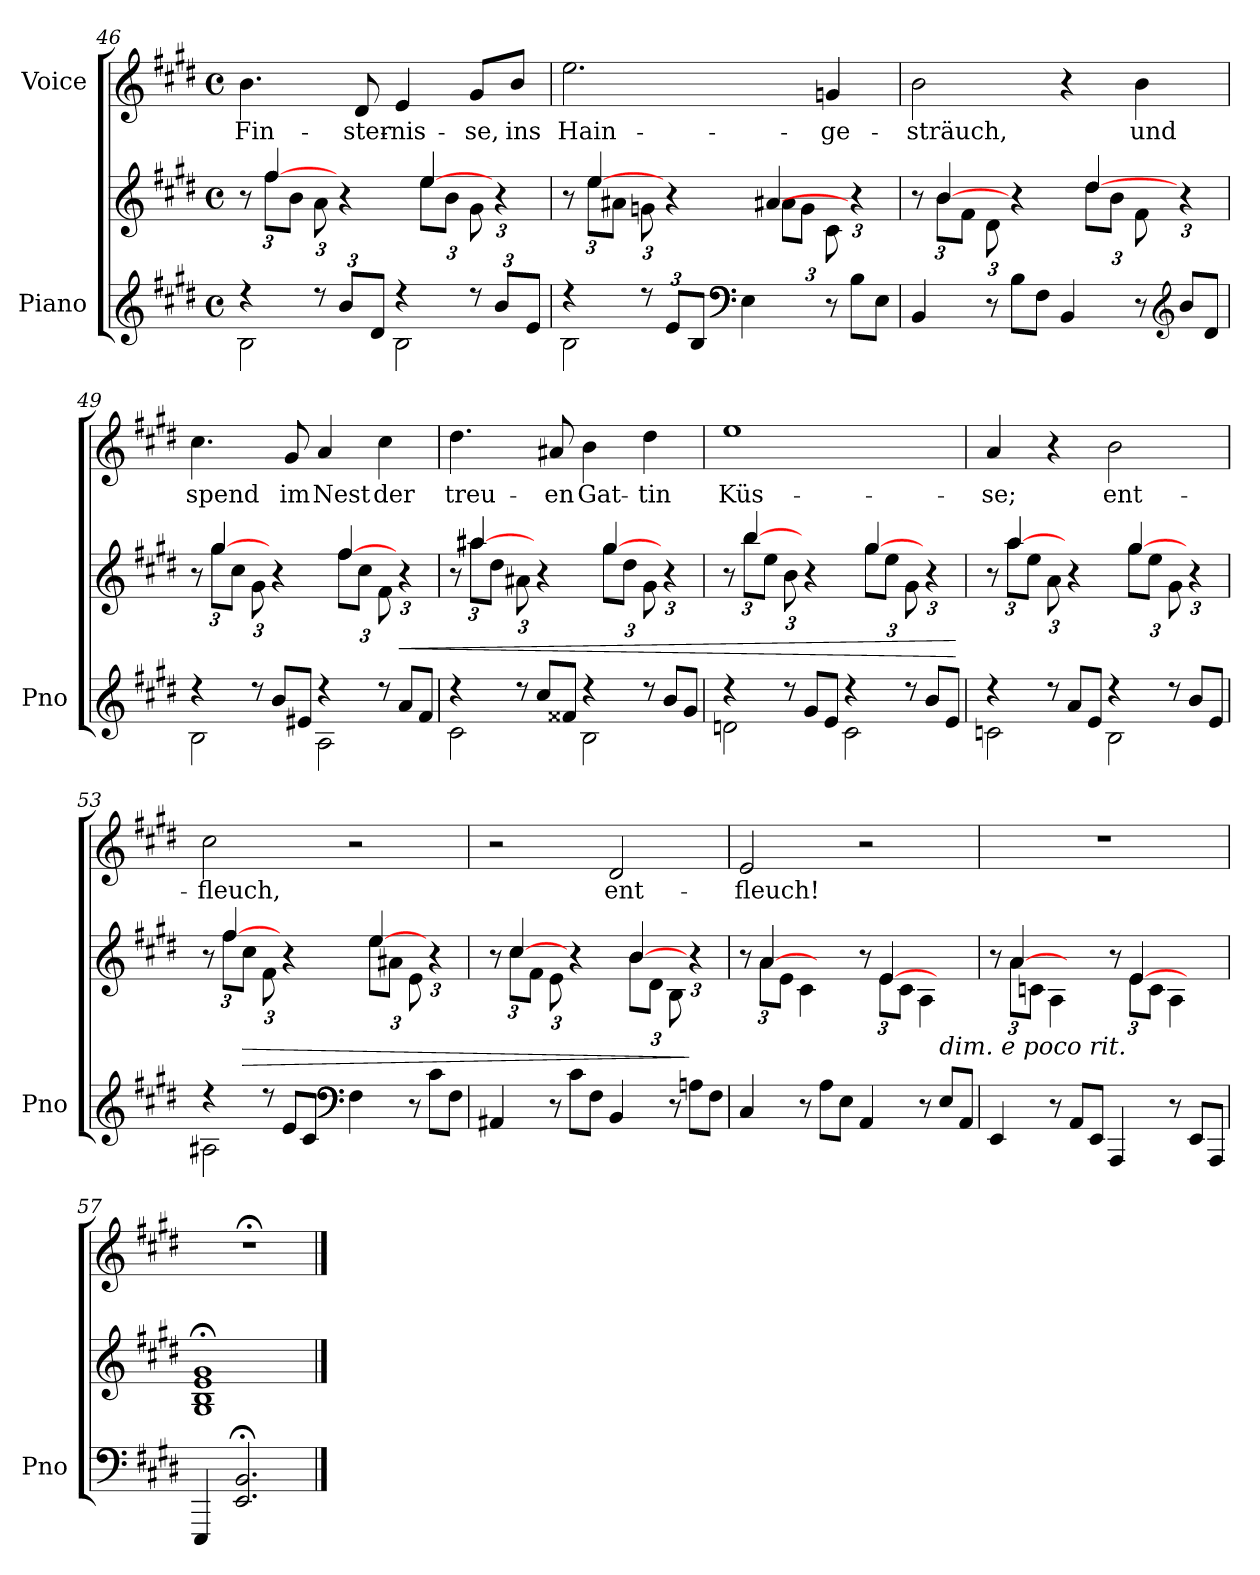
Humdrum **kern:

**kern	**kern	**dynam	**kern	**text
*part2	*part2	*part2	*part1	*part1
*staff3	*staff2	*staff2/3	*staff1	*staff1
*I"Piano	*	*	*I"Voice	*
*I'Pno	*	*	*	*
*clefG2	*clefG2	*	*clefG2	*
*k[f#c#g#d#]	*k[f#c#g#d#]	*	*k[f#c#g#d#]	*
*M4/4	*M4/4	*	*M4/4	*
*met(c)	*met(c)	*	*met(c)	*
=46	=46	=46	=46	=46
*^	*	*	*	*
*	*	*Xbrackettup	*	*	*
*	*	*^	*	*	*
4r	2B\	12ryy	12r	.	4.b\	Fin-
.	.	[4ff#/	(12ff#\L	.	.	.
.	.	.	12b\J	.	.	.
*Xbrackettup	*	*	*	*	*	*
12r	.	.	12a\	.	.	.
12b/L	.	4ryy	4r	.	.	.
.	.	.	.	.	8d#/	-ster-
12d#/J)	.	.	.	.	.	.
4r	2B\	.	.	.	4e/	-nis-
.	.	[4ee/	(12ee\L	.	.	.
.	.	.	12b\J	.	.	.
12r	.	.	12g#\	.	8g#/L	-se,
12b/L	.	6ryy	6r	.	.	.
.	.	.	.	.	8b/J	ins
12e/J)	.	.	.	.	.	.
=47	=47	=47	=47	=47	=47	=47
4r	2B\	12ryy	12r	.	2.ee\	Hain-
.	.	[4ee/	12ee\L	.	.	.
.	.	.	12a#X\J	.	.	.
12r	.	.	12gn\	.	.	.
12e/L	.	4ryy	4r	.	.	.
12B/J	.	.	.	.	.	.
*clefF4	*	*	*	*	*	*
4E\	2ryy	.	.	.	.	.
.	.	[4a#X/	12a#\L	.	.	.
.	.	.	12g\J	.	.	.
*Xtuplet	*	*	*	*	*	*
12r	.	.	12c#\	.	4gn/	-ge-
12B\L	.	6ryy	6r	.	.	.
12E\J	.	.	.	.	.	.
*v	*v	*	*	*	*	*
=48	=48	=48	=48	=48	=48
4BB/	12ryy	12r	.	2b\	-sträuch,
.	[4b/	12b\L	.	.	.
.	.	12f#\J	.	.	.
12r	.	12d#\	.	.	.
12B\L	4ryy	4r	.	.	.
12F#\J	.	.	.	.	.
4BB/	.	.	.	4r	.
.	[4dd#/	12dd#\L	.	.	.
.	.	12b\J	.	.	.
12r	.	12f#\	.	4b\	und
*clefG2	*	*	*	*	*
12b/L	6ryy	6r	.	.	.
12d#/J	.	.	.	.	.
=49	=49	=49	=49	=49	=49
*^	*	*	*	*	*
4r	2B\	12ryy	12r	.	4.cc#\	spend
.	.	[4gg#/	(12gg#\L	.	.	.
.	.	.	12cc#\J	.	.	.
12r	.	.	12g#\	.	.	.
12b/L	.	4ryy	4r	.	.	.
.	.	.	.	.	8g#/	im
12e#X/J)	.	.	.	.	.	.
4r	2A\	.	.	.	4a/	Nest
.	.	[4ff#/	(12ff#\L	.	.	.
.	.	.	12cc#\J	.	.	.
12r	.	.	12f#\	.	4cc#\	der
!	!	!	!	!LO:HP:b	!	!
12a/L	.	6ryy	6r	<	.	.
12f#/J)	.	.	.	.	.	.
=50	=50	=50	=50	=50	=50	=50
4r	2c#\	12ryy	12r	.	4.dd#\	treu-
.	.	[4aa#X/	12aa#\L	.	.	.
.	.	.	12dd#\J	.	.	.
12r	.	.	12a#X\	.	.	.
12cc#/L	.	4ryy	4r	.	.	.
.	.	.	.	.	8a#X/	-en
12f##X/J	.	.	.	.	.	.
4r	2B\	.	.	.	4b\	Gat-
.	.	[4gg#/	12gg#\L	.	.	.
.	.	.	12dd#\J	.	.	.
12r	.	.	12g#\	.	4dd#\	-tin
12b/L	.	6ryy	6r	.	.	.
12g#/J	.	.	.	.	.	.
=51	=51	=51	=51	=51	=51	=51
4r	2dn\	12ryy	12r	.	1ee	Küs-
.	.	[4bb/	12bb\L	.	.	.
.	.	.	12ee\J	.	.	.
12r	.	.	12b\	.	.	.
12g#/L	.	4ryy	4r	.	.	.
12e/J	.	.	.	.	.	.
4r	2c#\	.	.	.	.	.
.	.	[4gg#/	12gg#\L	.	.	.
.	.	.	12ee\J	.	.	.
12r	.	.	12g#\	.	.	.
12b/L	.	6ryy	6r	.	.	.
12e/J	.	.	.	.	.	.
*v	*v	*	*	*	*	*
*	*v	*v	*	*	*
.	.	[	.	.
=52	=52	=52	=52	=52
*^	*^	*	*	*
4r	2cn\	12ryy	12r	.	4a/	-se;
.	.	[4aa/	12aa\L	.	.	.
.	.	.	12ee\J	.	.	.
12r	.	.	12a\	.	4r	.
12a/L	.	4ryy	4r	.	.	.
12e/J	.	.	.	.	.	.
4r	2B\	.	.	.	2b\	ent-
.	.	[4gg#/	12gg#\L	.	.	.
.	.	.	12ee\J	.	.	.
12r	.	.	12g#\	.	.	.
12b/L	.	6ryy	6r	.	.	.
12e/J	.	.	.	.	.	.
=53	=53	=53	=53	=53	=53	=53
4r	2A#X\	12ryy	12r	.	2cc#\	-fleuch,
.	.	[4ff#/	12ff#\L	.	.	.
!	!	!	!	!LO:HP:b	!	!
.	.	.	12cc#\J	>	.	.
12r	.	.	12f#\	.	.	.
12e/L	.	4ryy	4r	.	.	.
12c#/J	.	.	.	.	.	.
*clefF4	*	*	*	*	*	*
4F#\	2ryy	.	.	.	2r	.
.	.	[4ee/	12ee\L	.	.	.
.	.	.	12a#X\J	.	.	.
12r	.	.	12e\	.	.	.
12c#\L	.	6ryy	6r	.	.	.
12F#\J	.	.	.	.	.	.
*v	*v	*	*	*	*	*
=54	=54	=54	=54	=54	=54
4AA#X/	12ryy	12r	.	2r	.
.	[4cc#/	12cc#\L	.	.	.
.	.	12f#\J	.	.	.
12r	.	12e\	.	.	.
12c#\L	4ryy	4r	.	.	.
12F#\J	.	.	.	.	.
4BB/	.	.	.	2d#/	ent-
.	[4b/	12b\L	.	.	.
.	.	12d#\J	.	.	.
12r	.	12B\	.	.	.
12An\L	6ryy	6r	]	.	.
12F#\J	.	.	.	.	.
=55	=55	=55	=55	=55	=55
4C#/	12ryy	12r	.	2e/	-fleuch!
.	[4a/	12a\L	.	.	.
.	.	12e\J	.	.	.
12r	.	4c#\	.	.	.
12A\L	4ryy	.	.	.	.
12E\J	.	.	.	.	.
4AA/	.	12r	.	2r	.
.	[4e/	12e\L	.	.	.
.	.	12c#\J	.	.	.
12r	.	4A\	.	.	.
!	!LO:TX:b:i:t=dim.  e poco rit.	!	!	!	!
12E/L	6ryy	.	.	.	.
12AA/J	.	.	.	.	.
=56	=56	=56	=56	=56	=56
4EE/	12ryy	12r	.	1r	.
.	[4a/	12a\L	.	.	.
.	.	12cn\J	.	.	.
12r	.	4A\	.	.	.
12AA/L	4ryy	.	.	.	.
12EE/J	.	.	.	.	.
4AAA/	.	12r	.	.	.
.	[4e/	12e\L	.	.	.
.	.	12c\J	.	.	.
12r	.	4A\	.	.	.
12EE/L	6ryy	.	.	.	.
12AAA/J	.	.	.	.	.
*	*v	*v	*	*	*
=57	=57	=57	=57	=57
4EEE/	1G#;< 1B;< 1e;< 1g#;<	.	1r;<	.
2.EE/;< 2.BB/;<	.	.	.	.
==	==	==	==	==
*-	*-	*-	*-	*-
